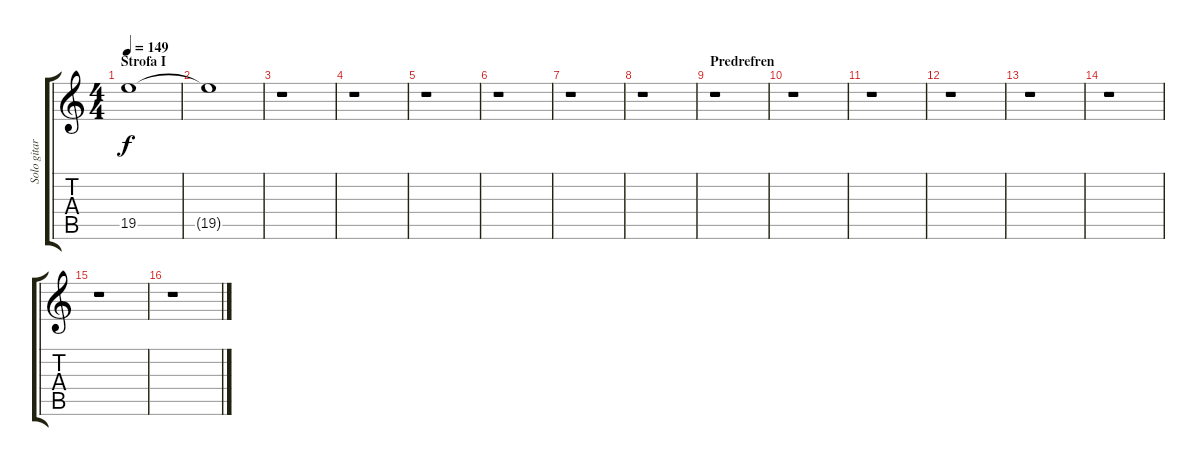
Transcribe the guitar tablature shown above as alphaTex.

\track ("Solo gitara - Zvonko Djukic Djule" "Solo gitar") {instrument overdrivenguitar}
\staff {score tabs}
\tuning (E4 B3 G3 D3 A2 E2) {hide}
\ts (4 4)
\section ("" "Strofa I")
\tempo 149
\clef g2
\ks c
19.5.1{dy f volume 0} |
19.5{t}.1 |
r.1 |
r.1 |
r.1 |
r.1 |
r.1 |
r.1 |
\section ("" "Predrefren")
r.1 |
r.1 |
r.1 |
r.1 |
r.1 |
r.1 |
r.1 |
r.1
